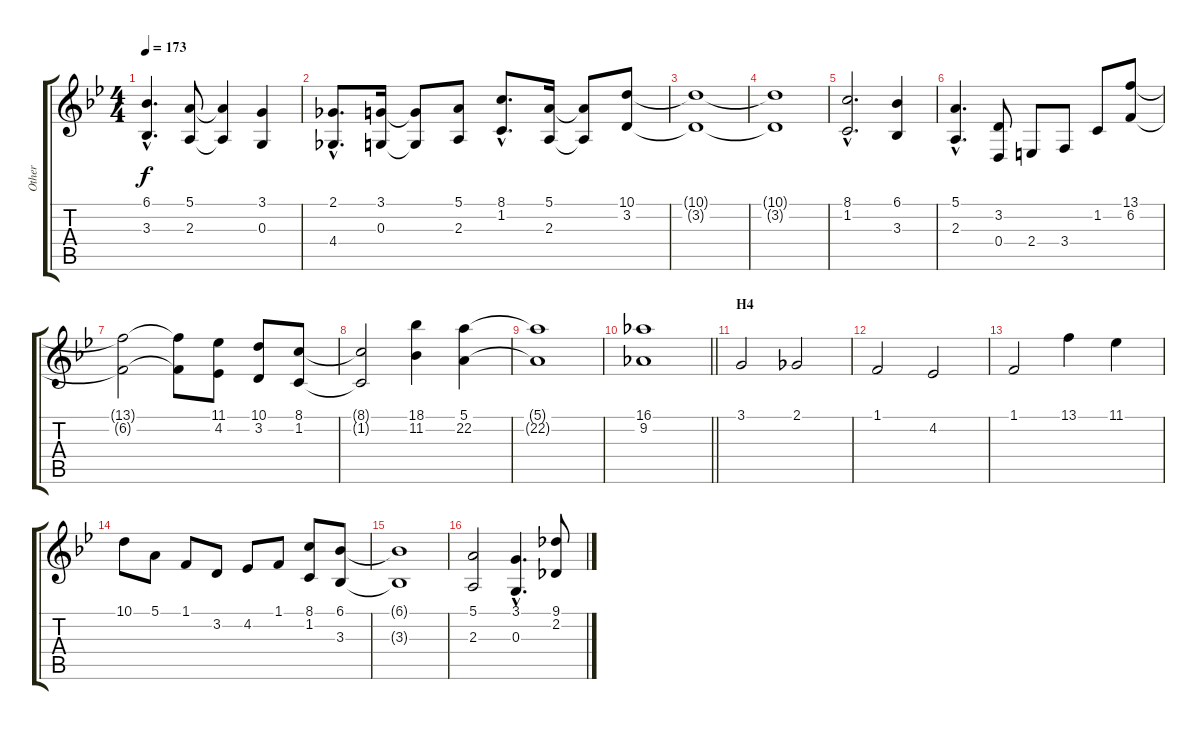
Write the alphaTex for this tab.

\track ("Other" "Other") {instrument synthbrass2}
\staff {score tabs}
\tuning (E4 B3 G3 D3 A2 E2) {hide}
\ts (4 4)
\tempo 173
\clef g2
\ks bb
(6.1{hac} 3.3{hac}).4{d dy f} (5.1 2.3).8 (5.1{t} 2.3{t}).4 (3.1 0.3).4 |
(2.1{hac} 4.4{hac}).8{d} (3.1 0.3).16 (3.1{t} 0.3{t}).8 (5.1 2.3).8 (8.1{hac} 1.2{hac}).8{d} (5.1 2.3).16 (5.1{t} 2.3{t}).8 (10.1 3.2).8 |
(10.1{t} 3.2{t}).1 |
(10.1{t} 3.2{t}).1 |
(8.1{hac} 1.2{hac}).2{d} (6.1 3.3).4 |
(5.1{hac} 2.3{hac}).4{d} (3.2 0.4).8 2.4.8 3.4.8 1.2.8 (13.1 6.2).8 |
(13.1{t} 6.2{t}).2 (13.1{t} 6.2{t}).8 (11.1 4.2).8 (10.1 3.2).8 (8.1 1.2).8 |
(8.1{t} 1.2{t}).2 (18.1 11.2).4 (5.1 22.2).4 |
(5.1{t} 22.2{t}).1 |
\barLineRight lightlight
(16.1 9.2).1 |
\section ("" "H4")
3.1.2 2.1.2 |
1.1.2 4.2.2 |
1.1.2 13.1.4 11.1.4 |
10.1.8 5.1.8 1.1.8 3.2.8 4.2.8 1.1.8 (8.1 1.2).8 (6.1 3.3).8 |
(6.1{t} 3.3{t}).1 |
(5.1 2.3).2 (3.1{hac} 0.3{hac}).4{d} (9.1 2.2).8
